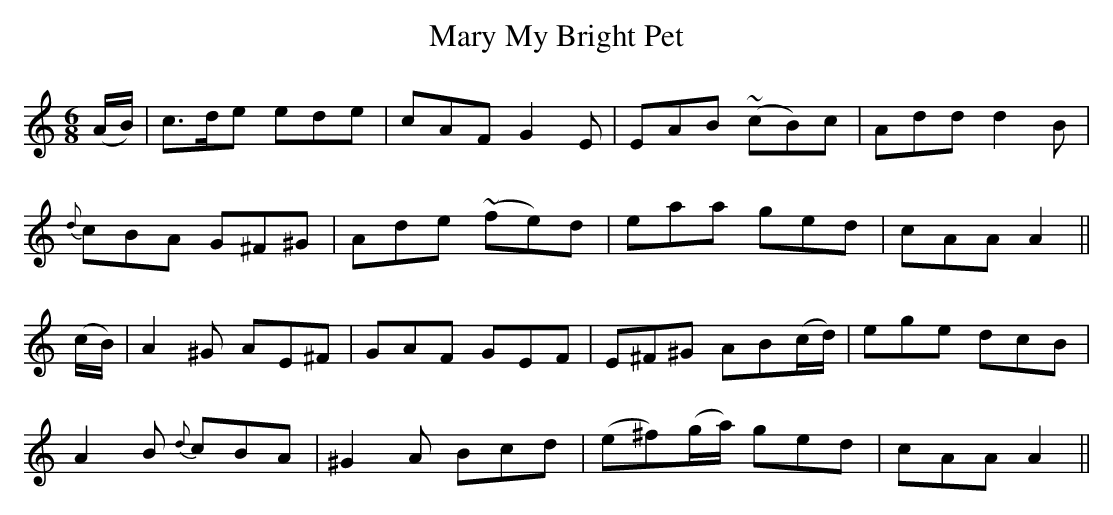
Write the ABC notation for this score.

X:1
T: Mary My Bright Pet
M: 6/8
L: 1/8
K: Am
(A/B/) | c>de ede | cAF G2 E | EAB (~cB)c | Add d2 B |
{d}cBA G^F^G | Ade (~fe)d | eaa ged | cAA A2 ||
(c/B/) | A2 ^G AE^F | GAF GEF | E^F^G AB(c/d/) | ege dcB |
A2 B {d}cBA | ^G2 A Bcd | (e^f)(g/a/) ged | cAA A2 ||
